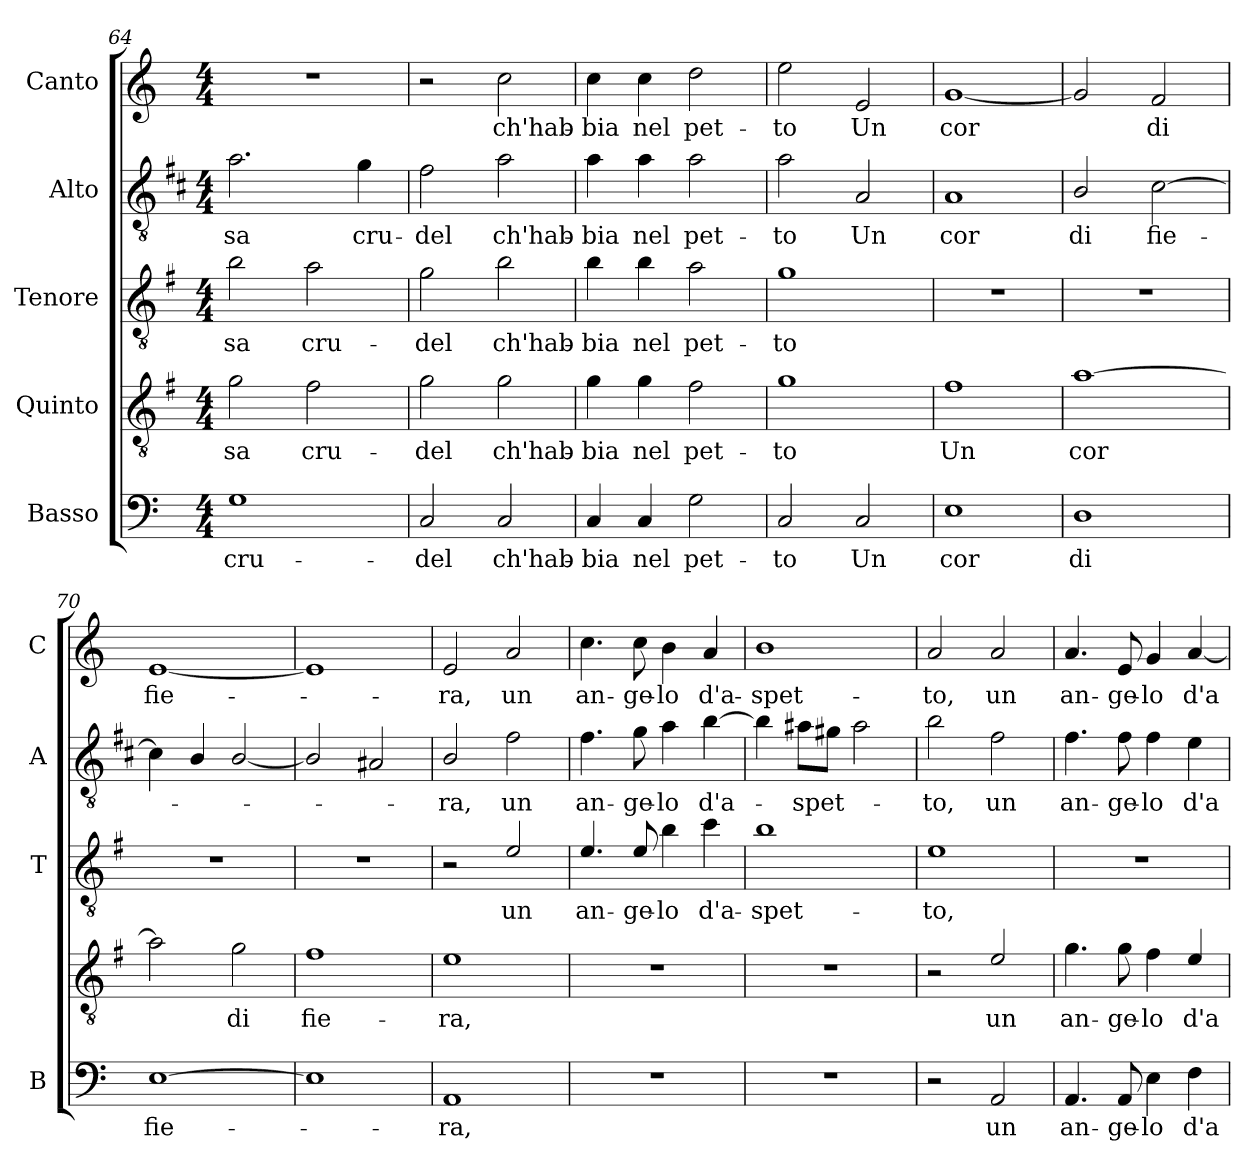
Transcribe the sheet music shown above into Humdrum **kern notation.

**kern	**text	**kern	**text	**kern	**text	**kern	**text	**kern	**text
*part5	*part5	*part4	*part4	*part3	*part3	*part2	*part2	*part1	*part1
*staff5	*staff5	*staff4	*staff4	*staff3	*staff3	*staff2	*staff2	*staff1	*staff1
*I"Basso	*	*I"Quinto	*	*I"Tenore	*	*I"Alto	*	*I"Canto	*
*I'B	*	*	*	*I'T	*	*I'A	*	*I'C	*
*clefF4	*	*clefGv2	*	*clefGv2	*	*clefGv2	*	*clefG2	*
*	*	*ITrd4c7	*	*ITrd4c7	*	*ITrd1c2	*	*	*
*k[]	*	*k[]	*	*k[]	*	*k[]	*	*k[]	*
*C:	*	*C:	*	*C:	*	*C:	*	*C:	*
*M4/4	*	*M4/4	*	*M4/4	*	*M4/4	*	*M4/4	*
=64	=64	=64	=64	=64	=64	=64	=64	=64	=64
!	!LO:LY:b	!	!LO:LY:b	!	!LO:LY:b	!	!LO:LY:b	!	!
1G	cru-	2c\	-sa	2e\	-sa	2.g\	-sa	1r	.
!	!	!	!LO:LY:b	!	!LO:LY:b	!	!	!	!
.	.	2B\	cru-	2d\	cru-	.	.	.	.
!	!	!	!	!	!	!	!LO:LY:b	!	!
.	.	.	.	.	.	4f\	cru-	.	.
=65	=65	=65	=65	=65	=65	=65	=65	=65	=65
!	!LO:LY:b	!	!LO:LY:b	!	!LO:LY:b	!	!LO:LY:b	!	!
2C/	-del	2c\	-del	2c\	-del	2e\	-del	2r	.
!	!LO:LY:b	!	!LO:LY:b	!	!LO:LY:b	!	!LO:LY:b	!	!LO:LY:b
2C/	ch'hab-	2c\	ch'hab-	2e\	ch'hab-	2g\	ch'hab-	2cc\	ch'hab-
=66	=66	=66	=66	=66	=66	=66	=66	=66	=66
!	!LO:LY:b	!	!LO:LY:b	!	!LO:LY:b	!	!LO:LY:b	!	!LO:LY:b
4C/	-bia	4c\	-bia	4e\	-bia	4g\	-bia	4cc\	-bia
!	!LO:LY:b	!	!LO:LY:b	!	!LO:LY:b	!	!LO:LY:b	!	!LO:LY:b
4C/	nel	4c\	nel	4e\	nel	4g\	nel	4cc\	nel
!	!LO:LY:b	!	!LO:LY:b	!	!LO:LY:b	!	!LO:LY:b	!	!LO:LY:b
2G\	pet-	2B\	pet-	2d\	pet-	2g\	pet-	2dd\	pet-
=67	=67	=67	=67	=67	=67	=67	=67	=67	=67
!	!LO:LY:b	!	!LO:LY:b	!	!LO:LY:b	!	!LO:LY:b	!	!LO:LY:b
2C/	-to	1c	-to	1c	-to	2g\	-to	2ee\	-to
!	!LO:LY:b	!	!	!	!	!	!LO:LY:b	!	!LO:LY:b
2C/	Un	.	.	.	.	2G/	Un	2e/	Un
=68	=68	=68	=68	=68	=68	=68	=68	=68	=68
!	!LO:LY:b	!	!LO:LY:b	!	!	!	!LO:LY:b	!	!LO:LY:b
1E	cor	1B	Un	1r	.	1G	cor	[1g	cor
!!LO:LB:g=z
=69	=69	=69	=69	=69	=69	=69	=69	=69	=69
!	!LO:LY:b	!	!LO:LY:b	!	!	!	!LO:LY:b	!	!
1D	di	[1d	cor	1r	.	2A/	di	2g/]	.
!	!	!	!	!	!	!	!LO:LY:b	!	!LO:LY:b
.	.	.	.	.	.	[2B\	fie-	2f/	di
=70	=70	=70	=70	=70	=70	=70	=70	=70	=70
!	!LO:LY:b	!	!	!	!	!	!	!	!LO:LY:b
[1E	fie-	2d\]	.	1r	.	4B\]	.	[1e	fie-
.	.	.	.	.	.	4A/	.	.	.
!	!	!	!LO:LY:b	!	!	!	!	!	!
.	.	2c\	di	.	.	[2A/	.	.	.
=71	=71	=71	=71	=71	=71	=71	=71	=71	=71
!	!	!	!LO:LY:b	!	!	!	!	!	!
1E]	.	1B	fie-	1r	.	2A/]	.	1e]	.
.	.	.	.	.	.	2G#X/	.	.	.
=72	=72	=72	=72	=72	=72	=72	=72	=72	=72
!	!LO:LY:b	!	!LO:LY:b	!	!	!	!LO:LY:b	!	!LO:LY:b
1AA	-ra,	1A	-ra,	2r	.	2A/	-ra,	2e/	-ra,
!	!	!	!	!	!LO:LY:b	!	!LO:LY:b	!	!LO:LY:b
.	.	.	.	2A/	un	2e\	un	2a/	un
=73	=73	=73	=73	=73	=73	=73	=73	=73	=73
!	!	!	!	!	!LO:LY:b	!	!LO:LY:b	!	!LO:LY:b
1r	.	1r	.	4.A/	an-	4.e\	an-	4.cc\	an-
!	!	!	!	!	!LO:LY:b	!	!LO:LY:b	!	!LO:LY:b
.	.	.	.	8A/	-ge-	8f\	-ge-	8cc\	-ge-
!	!	!	!	!	!LO:LY:b	!	!LO:LY:b	!	!LO:LY:b
.	.	.	.	4e\	-lo	4g\	-lo	4b\	-lo
!	!	!	!	!	!LO:LY:b	!	!LO:LY:b	!	!LO:LY:b
.	.	.	.	4f\	d'a-	[4a\	d'a-	4a/	d'a-
=74	=74	=74	=74	=74	=74	=74	=74	=74	=74
!	!	!	!	!	!LO:LY:b	!	!	!	!LO:LY:b
1r	.	1r	.	1e	-spet-	4a\]	.	1b	-spet-
!	!	!	!	!	!	!	!LO:LY:b	!	!
.	.	.	.	.	.	8g#X\L	-spet-	.	.
.	.	.	.	.	.	8f#X\J	.	.	.
.	.	.	.	.	.	2g#\	.	.	.
=75	=75	=75	=75	=75	=75	=75	=75	=75	=75
!	!	!	!	!	!LO:LY:b	!	!LO:LY:b	!	!LO:LY:b
2r	.	2r	.	1A	-to,	2a\	-to,	2a/	-to,
!	!LO:LY:b	!	!LO:LY:b	!	!	!	!LO:LY:b	!	!LO:LY:b
2AA/	un	2A/	un	.	.	2e\	un	2a/	un
!!LO:PB:g=z
=76	=76	=76	=76	=76	=76	=76	=76	=76	=76
!	!LO:LY:b	!	!LO:LY:b	!	!	!	!LO:LY:b	!	!LO:LY:b
4.AA/	an-	4.c\	an-	1r	.	4.e\	an-	4.a/	an-
!	!LO:LY:b	!	!LO:LY:b	!	!	!	!LO:LY:b	!	!LO:LY:b
8AA/	-ge-	8c\	-ge-	.	.	8e\	-ge-	8e/	-ge-
!	!LO:LY:b	!	!LO:LY:b	!	!	!	!LO:LY:b	!	!LO:LY:b
4E\	-lo	4B\	-lo	.	.	4e\	-lo	4g/	-lo
!	!LO:LY:b	!	!LO:LY:b	!	!	!	!LO:LY:b	!	!LO:LY:b
4F\	d'a-	4A/	d'a-	.	.	4d\	d'a-	[4a/	d'a-
=	=	=	=	=	=	=	=	=	=
*-	*-	*-	*-	*-	*-	*-	*-	*-	*-
